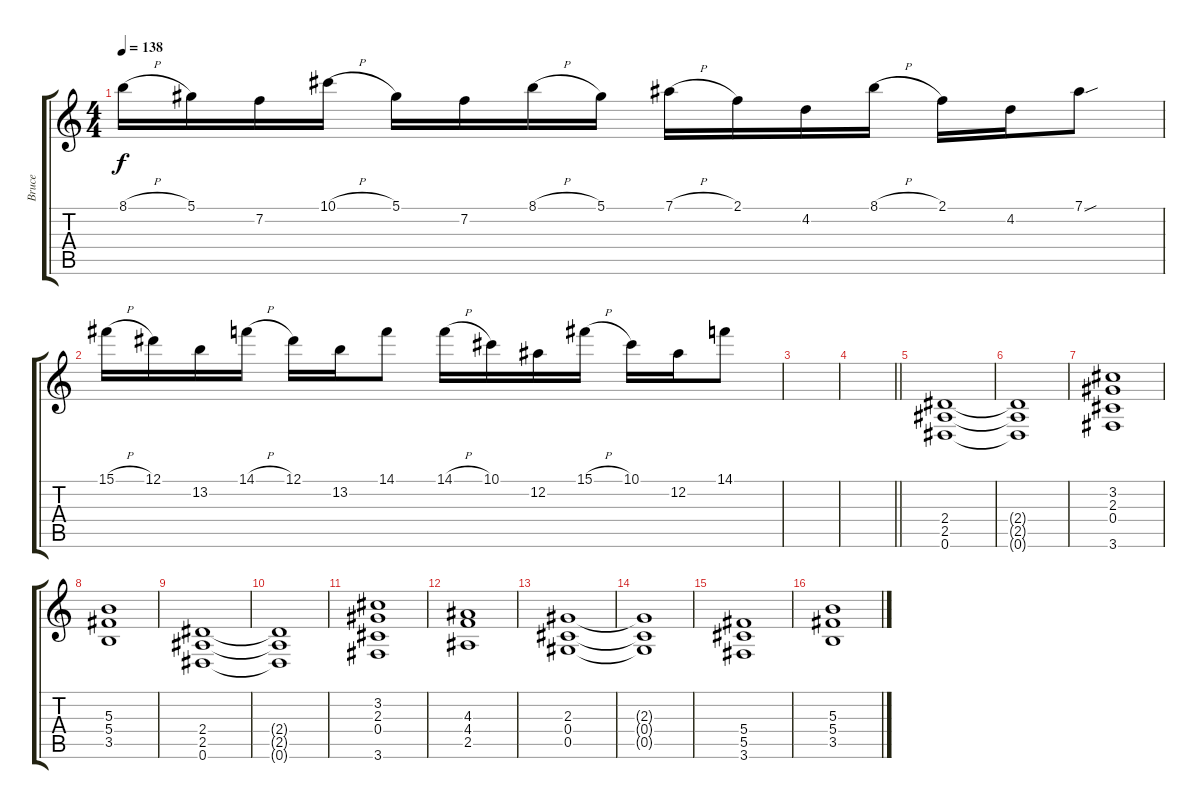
\track ("Bruce" "Bruce") {instrument distortionguitar}
\staff {score tabs}
\tuning (Eb4 Bb3 Gb3 Db3 Ab2 Eb2) {hide}
\ts (4 4)
\tempo 138
\clef g2
\ks c
8.1{h}.16{dy f balance 1} 5.1.16 7.2.16 10.1{h}.16 5.1.16 7.2.16 8.1{h}.16 5.1.16 7.1{h}.16 2.1.16 4.2.16 8.1{h}.16 2.1.16 4.2.16 7.1{sou}.8 |
15.1{h}.16 12.1.16 13.2.16 14.1{h}.16 12.1.16 13.2.16 14.1.8 14.1{h}.16 10.1.16 12.2.16 15.1{h}.16 10.1.16 12.2.16 14.1.8 |
|
\barLineRight lightlight
|
(2.4 2.5 0.6).1 |
(2.4{t} 2.5{t} 0.6{t}).1 |
(3.2 2.3 0.4 3.6).1 |
(5.3 5.4 3.5).1 |
(2.4 2.5 0.6).1 |
(2.4{t} 2.5{t} 0.6{t}).1 |
(3.2 2.3 0.4 3.6).1 |
(4.3 4.4 2.5).1 |
(2.3 0.4 0.5).1 |
(2.3{t} 0.4{t} 0.5{t}).1 |
(5.4 5.5 3.6).1 |
(5.3 5.4 3.5).1
